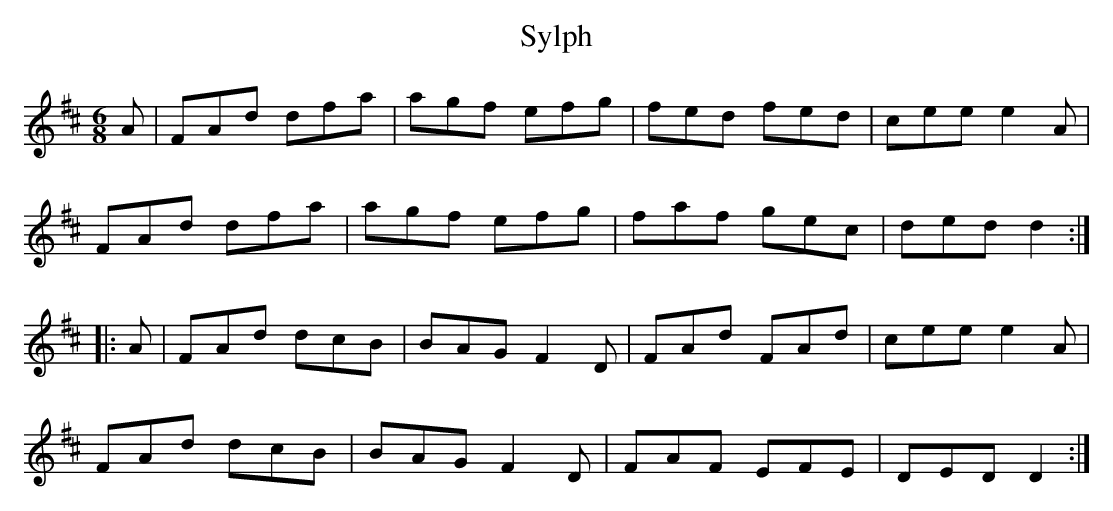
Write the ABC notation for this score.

X:1
T:Sylph
M:6/8
L:1/8
K:D
A|FAd dfa|agf efg|fed fed|cee e2A|
FAd dfa|agf efg|faf gec|ded d2:|
|:A|FAd dcB|BAG F2-D|FAd FAd|cee e2A|
FAd dcB|BAG F2-D|FAF EFE|DED D2:|]
